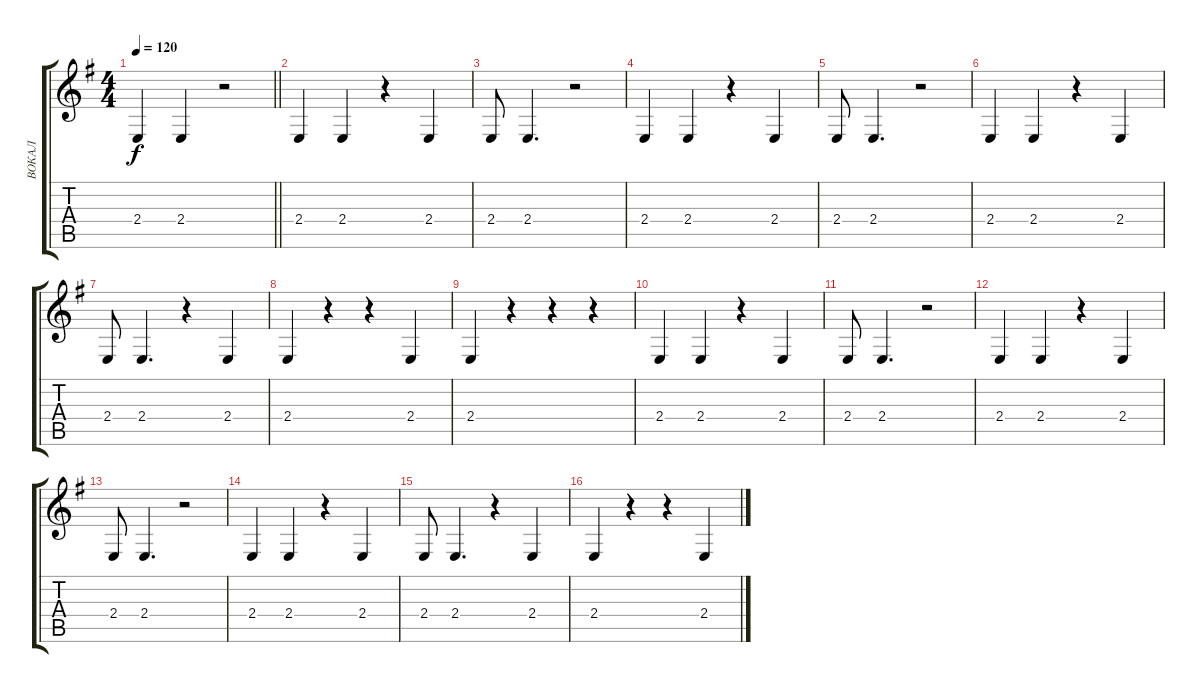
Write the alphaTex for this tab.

\track ("ВОКАЛ" "ВОКАЛ") {instrument oboe}
\staff {score tabs}
\tuning (E4 B3 G3 D3 A2 E2) {hide}
\ts (4 4)
\tempo 120
\clef g2
\barLineRight lightlight
\ks g
2.4.4{dy f} 2.4.4 r.2 |
2.4.4 2.4.4 r.4 2.4.4 |
2.4.8 2.4.4{d} r.2 |
2.4.4 2.4.4 r.4 2.4.4 |
2.4.8 2.4.4{d} r.2 |
2.4.4 2.4.4 r.4 2.4.4 |
2.4.8 2.4.4{d} r.4 2.4.4 |
2.4.4 r.4 r.4 2.4.4 |
2.4.4 r.4 r.4 r.4 |
2.4.4 2.4.4 r.4 2.4.4 |
2.4.8 2.4.4{d} r.2 |
2.4.4 2.4.4 r.4 2.4.4 |
2.4.8 2.4.4{d} r.2 |
2.4.4 2.4.4 r.4 2.4.4 |
2.4.8 2.4.4{d} r.4 2.4.4 |
2.4.4 r.4 r.4 2.4.4
